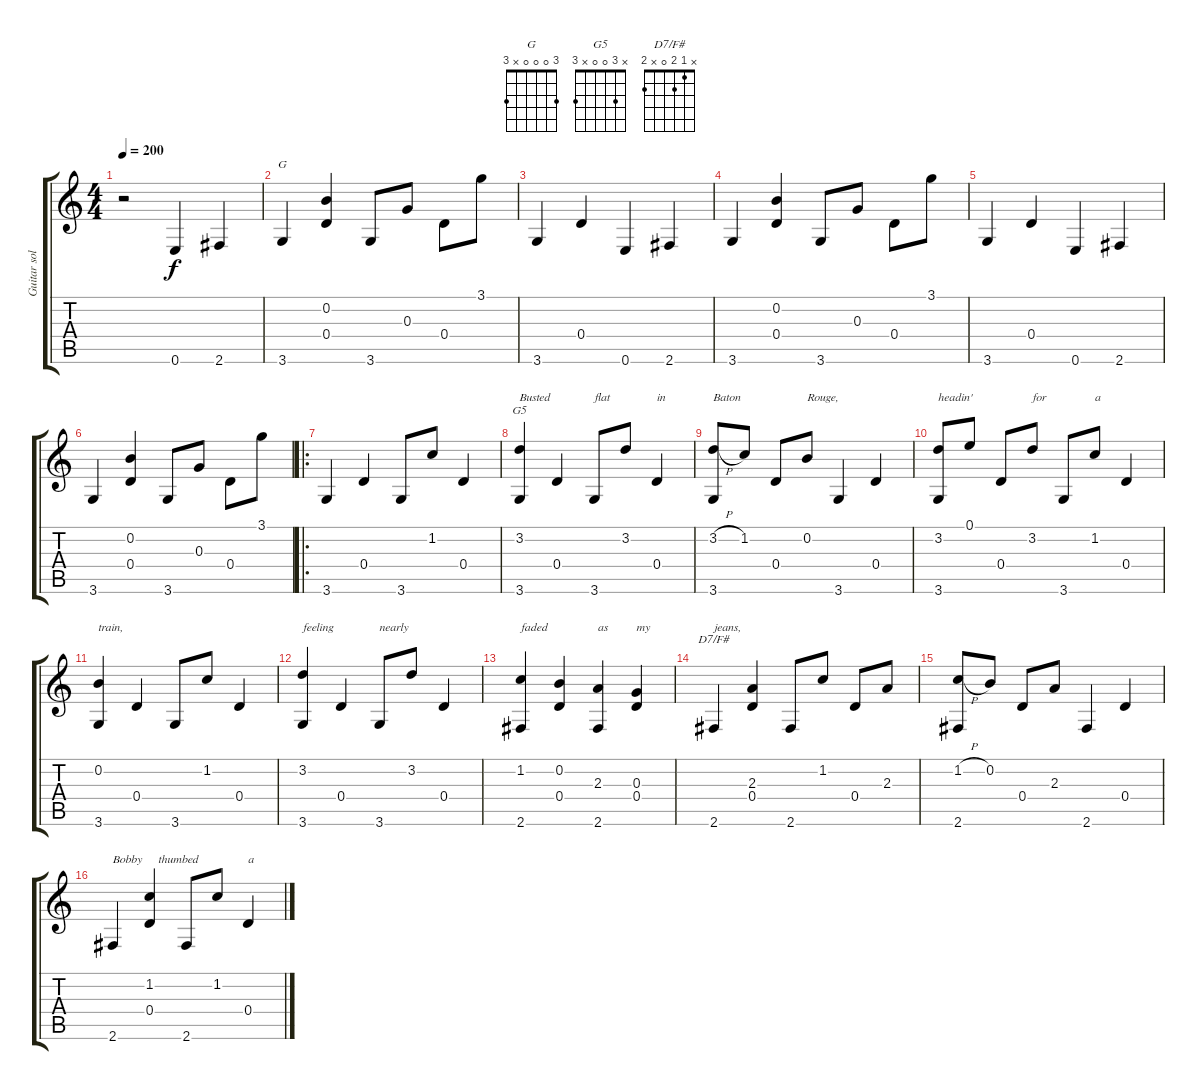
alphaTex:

\track ("Guitar solo" "Guitar sol") {instrument acousticguitarsteel}
\staff {score tabs}
\tuning (E4 B3 G3 D3 A2 E2) {hide}
\chord ("G" 3 0 0 0 x 3)
\chord ("G5" x 3 0 0 x 3)
\chord ("D7/F#" x 1 2 0 x 2)
\ts (4 4)
\tempo 200
\clef g2
\ks c
r.2{dy f instrument acousticguitarsteel} 0.6.4 2.6.4 |
3.6.4{ch "G"} (0.2 0.4).4 3.6.8 0.3.8 0.4.8 3.1.8 |
3.6.4 0.4.4 0.6.4 2.6.4 |
3.6.4 (0.2 0.4).4 3.6.8 0.3.8 0.4.8 3.1.8 |
3.6.4 0.4.4 0.6.4 2.6.4 |
3.6.4 (0.2 0.4).4 3.6.8 0.3.8 0.4.8 3.1.8 |
\ro
3.6.4 0.4.4 3.6.8 1.2.8 0.4.4 |
(3.2 3.6).4{ch "G5" txt "Busted "} 0.4.4 3.6.8{txt "flat"} 3.2.8 0.4.4{txt "in"} |
(3.2{h} 3.6).8{txt "Baton"} 1.2.8 0.4.8 0.2.8{txt "Rouge,"} 3.6.4 0.4.4 |
(3.2 3.6).8{txt "headin'"} 0.1.8 0.4.8 3.2.8{txt "for"} 3.6.8 1.2.8{txt "a"} 0.4.4 |
(0.2 3.6).4{txt "train,"} 0.4.4 3.6.8 1.2.8 0.4.4 |
(3.2 3.6).4{txt "feeling"} 0.4.4 3.6.8{txt "nearly"} 3.2.8 0.4.4 |
(1.2 2.6).4{txt "faded  "} (0.2 0.4).4 (2.3 2.6).4{txt "as"} (0.3 0.4).4{txt "my"} |
2.6.4{ch "D7/F#" txt "jeans,"} (2.3 0.4).4 2.6.8 1.2.8 0.4.8 2.3.8 |
(1.2{h} 2.6).8 0.2.8 0.4.8 2.3.8 2.6.4 0.4.4 |
2.6.4{txt "Bobby"} (1.2 0.4).4{txt "   thumbed"} 2.6.8 1.2.8 0.4.4{txt "a"}
